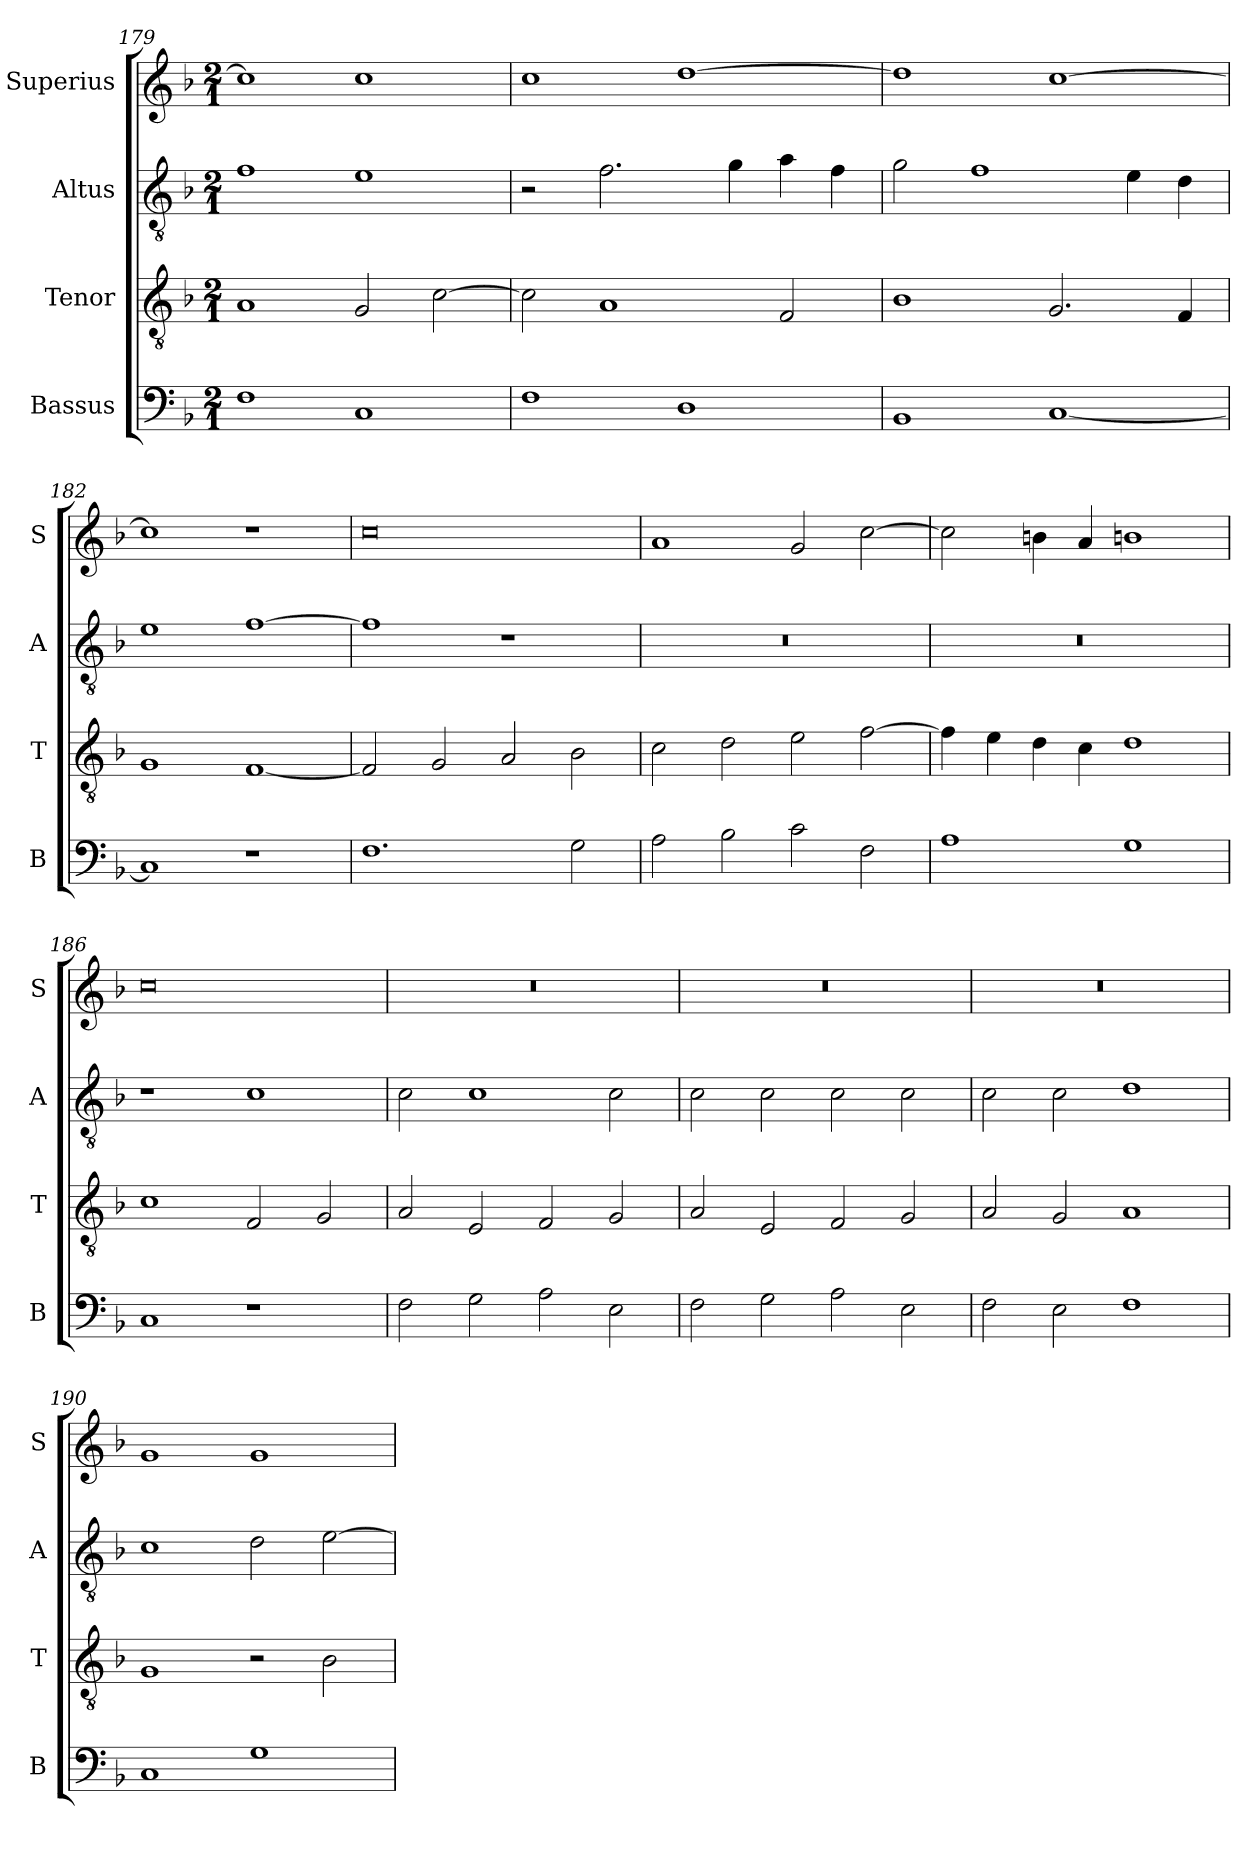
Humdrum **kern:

**kern	**kern	**kern	**kern
*part4	*part3	*part2	*part1
*staff4	*staff3	*staff2	*staff1
*I"Bassus	*I"Tenor	*I"Altus	*I"Superius
*I'B	*I'T	*I'A	*I'S
*clefF4	*clefGv2	*clefGv2	*clefG2
*k[b-]	*k[b-]	*k[b-]	*k[b-]
*F:	*F:	*F:	*F:
*M2/1	*M2/1	*M2/1	*M2/1
=179	=179	=179	=179
1F	1A	1f	1cc]
1C	2G	1e	1cc
.	[2c	.	.
=180	=180	=180	=180
1F	2c]	2r	1cc
.	1A	2.f	.
1D	.	.	[1dd
.	.	4g	.
.	2F	4a	.
.	.	4f	.
=181	=181	=181	=181
1BB-	1B-	2g	1dd]
.	.	1f	.
[1C	2.G	.	[1cc
.	.	4e	.
.	4F	4d	.
=182	=182	=182	=182
1C]	1G	1e	1cc]
1r	[1F	[1f	1r
=183	=183	=183	=183
1.F	2F]	1f]	0cc
.	2G	.	.
.	2A	1r	.
2G	2B-	.	.
=184	=184	=184	=184
2A	2c	0r	1a
2B-	2d	.	.
2c	2e	.	2g
2F	[2f	.	[2cc
=185	=185	=185	=185
1A	4f]	0r	2cc]
.	4e	.	.
.	4d	.	4bn
.	4c	.	4a
1G	1d	.	1bn
=186	=186	=186	=186
1C	1c	1r	0cc
1r	2F	1c	.
.	2G	.	.
=187	=187	=187	=187
2F	2A	2c	0r
2G	2E	1c	.
2A	2F	.	.
2E	2G	2c	.
=188	=188	=188	=188
2F	2A	2c	0r
2G	2E	2c	.
2A	2F	2c	.
2E	2G	2c	.
=189	=189	=189	=189
2F	2A	2c	0r
2E	2G	2c	.
1F	1A	1d	.
=190	=190	=190	=190
1C	1G	1c	1g
1G	2r	2d	1g
.	2B-	[2e	.
=	=	=	=
*-	*-	*-	*-
